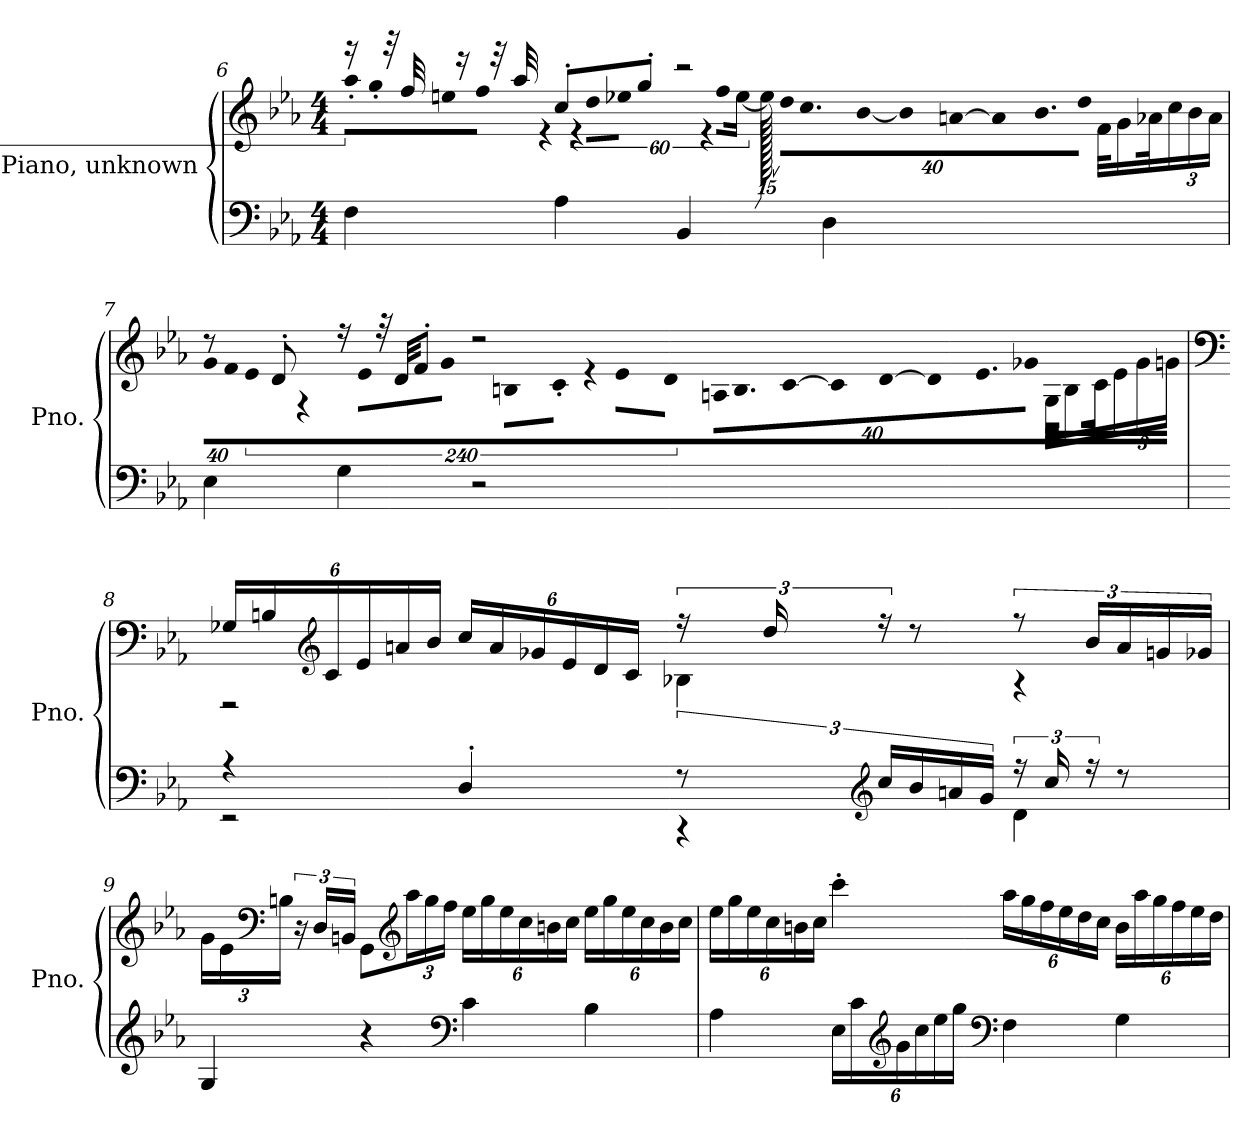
**kern	**kern
*part1	*part1
*staff2	*staff1
*I"Piano, unknown	*
*I'Pno.	*
!!LO:LB:g=z
*clefF4	*clefG2
*k[b-e-a-]	*k[b-e-a-]
*M4/4	*M4/4
=6	=6
*	*^
!	!	!LO:N:vis=16
4F\	16r	1920%107aa-'\LL
!	!	!LO:N:vis=16
.	.	1920%107gg'\
.	32r	.
.	32ff/	.
!	!	!LO:N:vis=16
.	.	1920%107een\
.	16r	.
!	!	!LO:N:vis=16
.	.	1920%107ff\JJ
.	32r	.
.	32aa-/	.
!	!	!LO:N:vis=16
.	.	1920%107r
4A-\	8cc'/L	.
!	!	!LO:N:vis=32
.	.	1920%53r
!	!	!LO:N:vis=32
.	.	1920%53dd\KLL
!	!	!LO:N:vis=16
.	.	1920%107ee-X\JJ
.	8gg'/J	.
!	!	!LO:N:vis=32
.	.	1920%53r
!	!	!LO:N:vis=32
.	.	1920%53ff\KLL
.	.	[960%53ee-\JJ
4BB-/	2r	1920ee-\]
*	*	*Xbrackettup
!	!	!LO:N:vis=32
.	.	640%23dd\LLL
!	!	!LO:N:vis=32.
.	.	1920%103cc\
!	!	!LO:N:vis=64
.	.	[960%17b-\L
!	!	!LO:N:vis=64
.	.	960%17b-\]
!	!	!LO:N:vis=64
.	.	[960%17an\
!	!	!LO:N:vis=64
.	.	960%17a\J]
!	!	!LO:N:vis=32.
.	.	1920%103b-\
!	!	!LO:N:vis=32
.	.	640%23dd\JJJ
4D\	.	.
.	.	32f\KLL
.	.	16g\
.	.	32a-X\K
.	.	24cc\
.	.	24b-\
.	.	24a-\JJ
1920ryy	1920ryy	.
!!LO:LB:g=z	!!
=7	=7	=7
*	*	*brackettup
!	!	!LO:N:vis=32
4E-\	8r	640%23g\LLL
!	!	!LO:N:vis=32
.	.	640%23f\J
!	!	!LO:N:vis=16
.	.	1920%137e-\JJ
.	8d'/	.
!	!	!LO:N:vis=32
.	.	640%23r
!	!	!LO:N:vis=32
.	.	640%23e-\LLL
!	!	!LO:N:vis=32
.	.	640%23g\JJJ
4G\	16r	.
!	!	!LO:N:vis=32
.	.	640%23Bn\KLL
!	!	!LO:N:vis=16
.	.	1920%137c'\JJ
.	32r	.
.	32d/KKL	.
!	!	!LO:N:vis=16
.	.	1920%137r
.	8f'/J	.
!	!	!LO:N:vis=32
.	.	640%23e-\LLL
!	!	!LO:N:vis=32
.	.	640%23d\JJJ
2r	2r	.
*	*	*Xbrackettup
!	!	!LO:N:vis=32
.	.	640%23An\LLL
!	!	!LO:N:vis=32.
.	.	1920%103B\
!	!	!LO:N:vis=64
.	.	[960%17c\L
!	!	!LO:N:vis=64
.	.	960%17c\]
!	!	!LO:N:vis=64
.	.	[960%17d\
!	!	!LO:N:vis=64
.	.	960%17d\J]
!	!	!LO:N:vis=32.
.	.	1920%103e-\
!	!	!LO:N:vis=32
.	.	640%23g-X\JJJ
.	.	32G\KLL
.	.	16B\
.	.	32c\K
.	.	24e-\
.	.	24g-\
.	.	24gn\JJ
640ryy	640ryy	.
!!LO:PB:g=z	!!
=8	=8	=8
*	*clefF4	*
*^	*	*
4r	2r	24G-X/LL	2r
.	.	24Bn/	.
*	*	*clefG2	*
.	.	24c/	.
.	.	24e-/	.
.	.	24an/	.
.	.	24b-/JJ	.
4D'/	.	24cc/LL	.
.	.	24a/	.
.	.	24g-X/	.
.	.	24e-/	.
.	.	24d/	.
.	.	24c/JJ	.
*	*	*brackettup	*
12r	4r	24r	4B-X\
.	.	24dd/	.
*clefG2	*	*	*
24cc/LL	.	24r	.
*Xbrackettup	*	*	*
24b-/	.	8r	.
24an/	.	.	.
24g/JJ	.	.	.
*brackettup	*	*	*
24r	4d\	12r	4r
24cc/	.	.	.
24r	.	24b-/LL	.
*	*	*Xbrackettup	*
8r	.	24a/	.
.	.	24gn/	.
.	.	24g-X/JJ	.
*v	*v	*	*
*	*v	*v
!!LO:LB:g=z
=9	=9
4G/	24g\LL
.	24e-\
*	*clefF4
.	24Bn\JJ
*	*brackettup
.	24r
.	24D/LL
.	24BBn/JJ
4r	8GG\L
*	*clefG2
*	*Xbrackettup
.	24aa-\L
.	24gg\
.	24ff\JJ
*clefF4	*
4c\	24ee-\LL
.	24gg\
.	24ee-\
.	24cc\
.	24bn\
.	24cc\JJ
4B-\	24ee-\LL
.	24gg\
.	24ee-\
.	24cc\
.	24b\
.	24cc\JJ
!!LO:LB:g=z
=10	=10
4A-\	24ee-\LL
.	24gg\
.	24ee-\
.	24cc\
.	24bn\
.	24cc\JJ
*Xbrackettup	*
24E-\LL	4ccc'\
24c\	.
*clefG2	*
24g\	.
24cc\	.
24ee-\	.
24gg\JJ	.
*clefF4	*
4F\	24aa-\LL
.	24gg\
.	24ff\
.	24ee-\
.	24dd\
.	24cc\JJ
4G\	24b\LL
.	24aa-\
.	24gg\
.	24ff\
.	24ee-\
.	24dd\JJ
=	=
*-	*-
